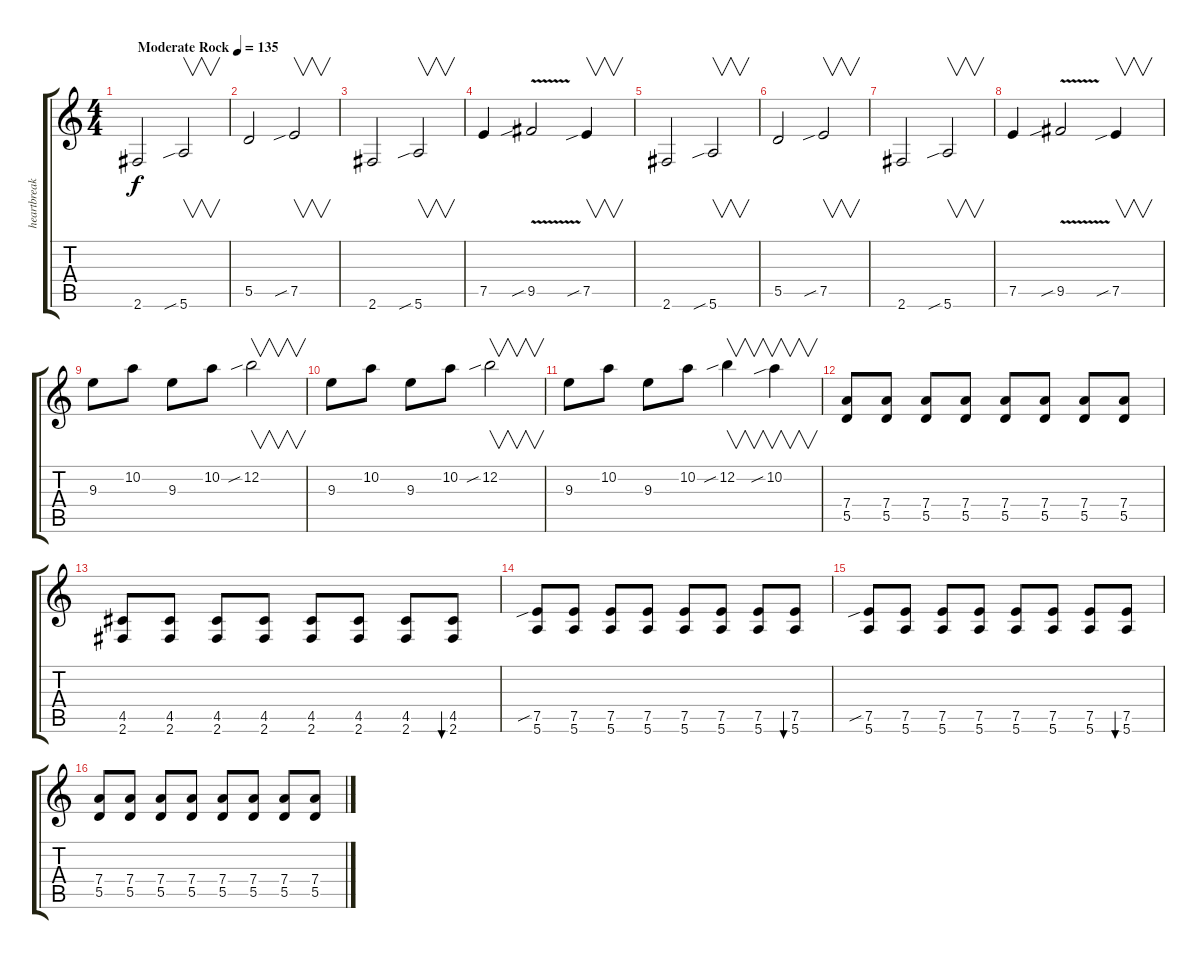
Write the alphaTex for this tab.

\track ("heartbreak beat" "heartbreak") {instrument overdrivenguitar}
\staff {score tabs}
\tuning (E4 B3 G3 D3 A2 E2) {hide}
\ts (4 4)
\tempo (135 "Moderate Rock")
\clef g2
\ks c
2.6.2{dy f instrument overdrivenguitar} 5.6{sib}.2{v} |
5.5.2 7.5{sib}.2{v} |
2.6.2 5.6{sib}.2{v} |
7.5.4 9.5{v sib}.2 7.5{sib}.4{v} |
2.6.2 5.6{sib}.2{v} |
5.5.2 7.5{sib}.2{v} |
2.6.2 5.6{sib}.2{v} |
7.5.4 9.5{v sib}.2 7.5{sib}.4{v} |
9.3.8 10.2.8 9.3.8 10.2.8 12.2{sib}.2{v} |
9.3.8 10.2.8 9.3.8 10.2.8 12.2{sib}.2{v} |
9.3.8 10.2.8 9.3.8 10.2.8 12.2{sib}.4{v} 10.2{sib}.4{v} |
(7.4 5.5).8 (7.4 5.5).8 (7.4 5.5).8 (7.4 5.5).8 (7.4 5.5).8 (7.4 5.5).8 (7.4 5.5).8 (7.4 5.5).8 |
(4.5 2.6).8 (4.5 2.6).8 (4.5 2.6).8 (4.5 2.6).8 (4.5 2.6).8 (4.5 2.6).8 (4.5 2.6).8 (4.5 2.6).8{bu 60} |
(7.5{sib} 5.6).8 (7.5 5.6).8 (7.5 5.6).8 (7.5 5.6).8 (7.5 5.6).8 (7.5 5.6).8 (7.5 5.6).8 (7.5 5.6).8{bu 60} |
(7.5{sib} 5.6).8 (7.5 5.6).8 (7.5 5.6).8 (7.5 5.6).8 (7.5 5.6).8 (7.5 5.6).8 (7.5 5.6).8 (7.5 5.6).8{bu 60} |
(7.4 5.5).8 (7.4 5.5).8 (7.4 5.5).8 (7.4 5.5).8 (7.4 5.5).8 (7.4 5.5).8 (7.4 5.5).8 (7.4 5.5).8
